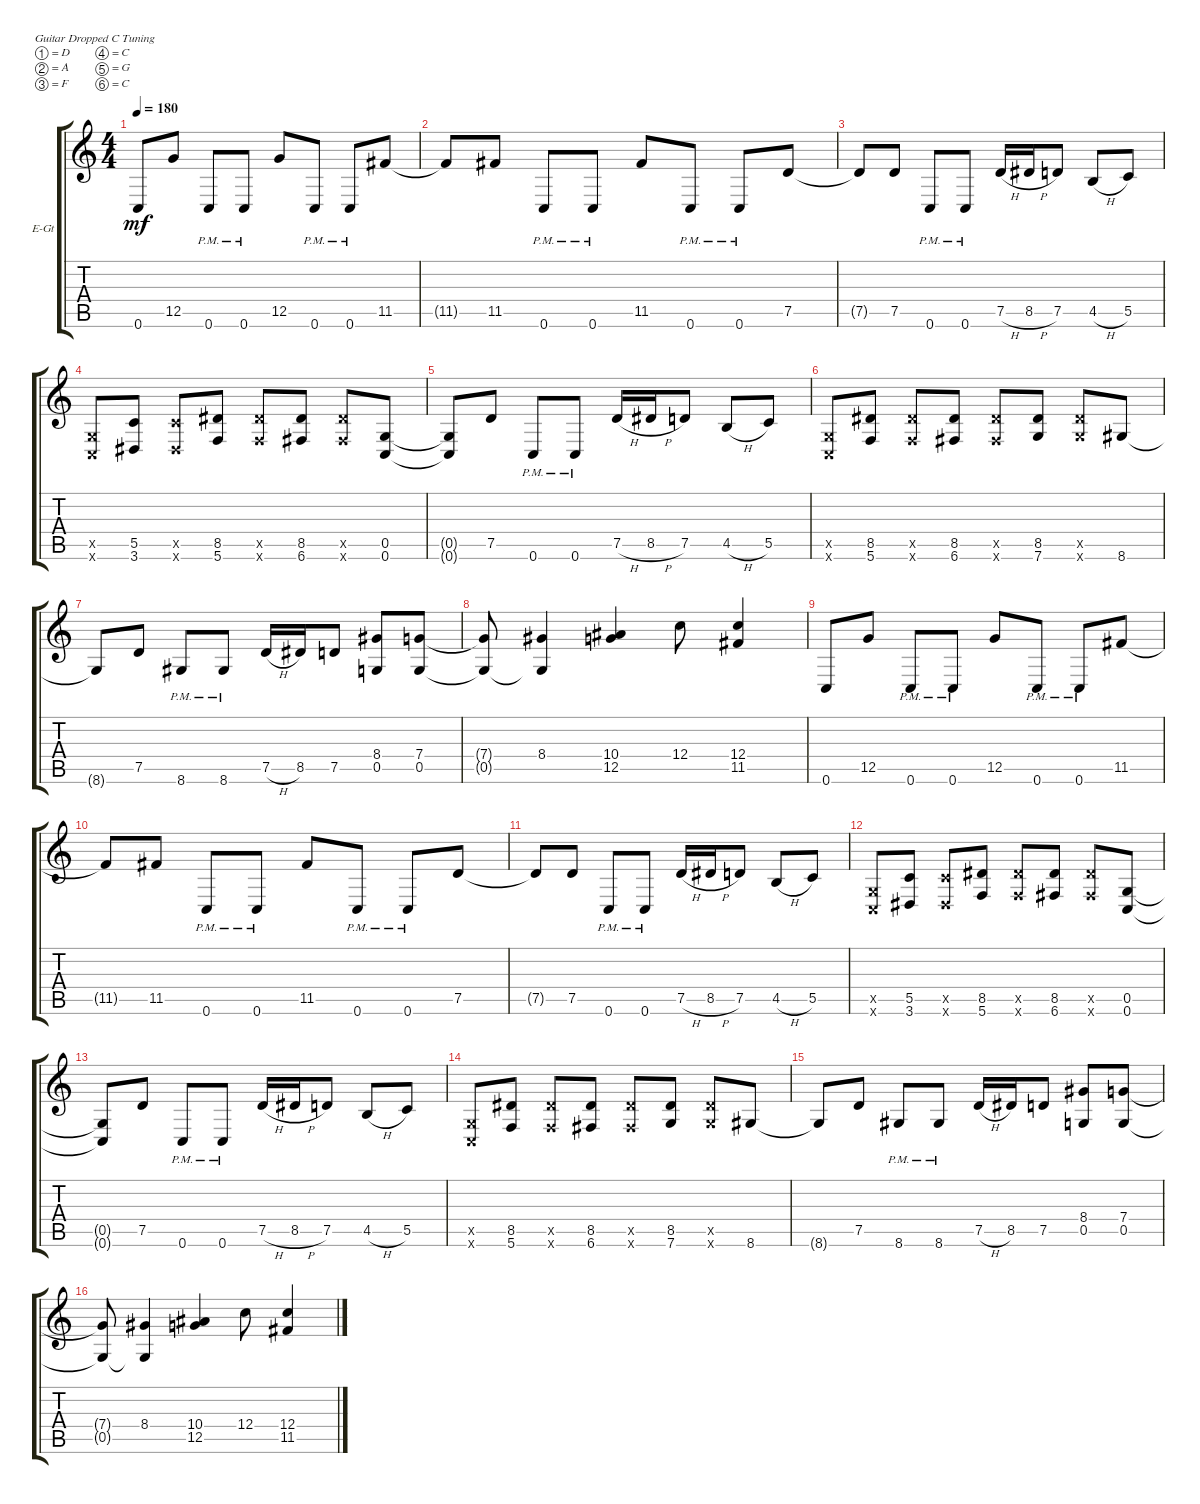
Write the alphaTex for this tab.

\bracketExtendMode groupsimilarinstruments
\firstSystemTrackNameOrientation horizontal
\otherSystemsTrackNameOrientation horizontal
\track ("Electric Guitar 1" "E-Gt") {instrument distortionguitar}
\staff {score tabs}
\tuning (D4 A3 F3 C3 G2 C2)
\ts (4 4)
\tempo 180
\clef g2
\ks c
0.6.8{dy mf instrument distortionguitar} 12.5.8 0.6{pm}.8 0.6{pm}.8 12.5.8 0.6{pm}.8 0.6{pm}.8 11.5.8 |
11.5{t}.8 11.5.8 0.6{pm}.8 0.6{pm}.8 11.5.8 0.6{pm}.8 0.6{pm}.8 7.5.8 |
7.5{t}.8 7.5.8 0.6{pm}.8 0.6{pm}.8 7.5{h}.16 8.5{h}.16 7.5.8 4.5{h}.8 5.5.8 |
(0.6{x} 0.5{x}).8 (3.6 5.5).8 (5.5{x} 3.6{x}).8 (8.5 5.6).8 (8.5{x} 5.6{x}).8 (8.5 6.6).8 (8.5{x} 6.6{x}).8 (0.6 0.5).8 |
(0.5{t} 0.6{t}).8 7.5.8 0.6{pm}.8 0.6{pm}.8 7.5{h}.16 8.5{h}.16 7.5.8 4.5{h}.8 5.5.8 |
(0.6{x} 0.5{x}).8 (5.6 8.5).8 (8.5{x} 5.6{x}).8 (8.5 6.6).8 (8.5{x} 6.6{x}).8 (8.5 7.6).8 (8.5{x} 7.6{x}).8 8.6.8 |
8.6{t}.8 7.5.8 8.6{pm}.8 8.6{pm}.8 7.5{h}.16 8.5.16 7.5.8 (0.5 8.4).8 (0.5 7.4).8 |
(0.5{t} 7.4{t}).8 (8.4 0.5{t}).4 (12.5 10.4).4 12.4.8 (12.4 11.5).4 |
0.6.8 12.5.8 0.6{pm}.8 0.6{pm}.8 12.5.8 0.6{pm}.8 0.6{pm}.8 11.5.8 |
11.5{t}.8 11.5.8 0.6{pm}.8 0.6{pm}.8 11.5.8 0.6{pm}.8 0.6{pm}.8 7.5.8 |
7.5{t}.8 7.5.8 0.6{pm}.8 0.6{pm}.8 7.5{h}.16 8.5{h}.16 7.5.8 4.5{h}.8 5.5.8 |
(0.6{x} 0.5{x}).8 (3.6 5.5).8 (5.5{x} 3.6{x}).8 (8.5 5.6).8 (8.5{x} 5.6{x}).8 (8.5 6.6).8 (8.5{x} 6.6{x}).8 (0.6 0.5).8 |
(0.5{t} 0.6{t}).8 7.5.8 0.6{pm}.8 0.6{pm}.8 7.5{h}.16 8.5{h}.16 7.5.8 4.5{h}.8 5.5.8 |
(0.6{x} 0.5{x}).8 (5.6 8.5).8 (8.5{x} 5.6{x}).8 (8.5 6.6).8 (8.5{x} 6.6{x}).8 (8.5 7.6).8 (8.5{x} 7.6{x}).8 8.6.8 |
8.6{t}.8 7.5.8 8.6{pm}.8 8.6{pm}.8 7.5{h}.16 8.5.16 7.5.8 (0.5 8.4).8 (0.5 7.4).8 |
(0.5{t} 7.4{t}).8 (8.4 0.5{t}).4 (12.5 10.4).4 12.4.8 (12.4 11.5).4
